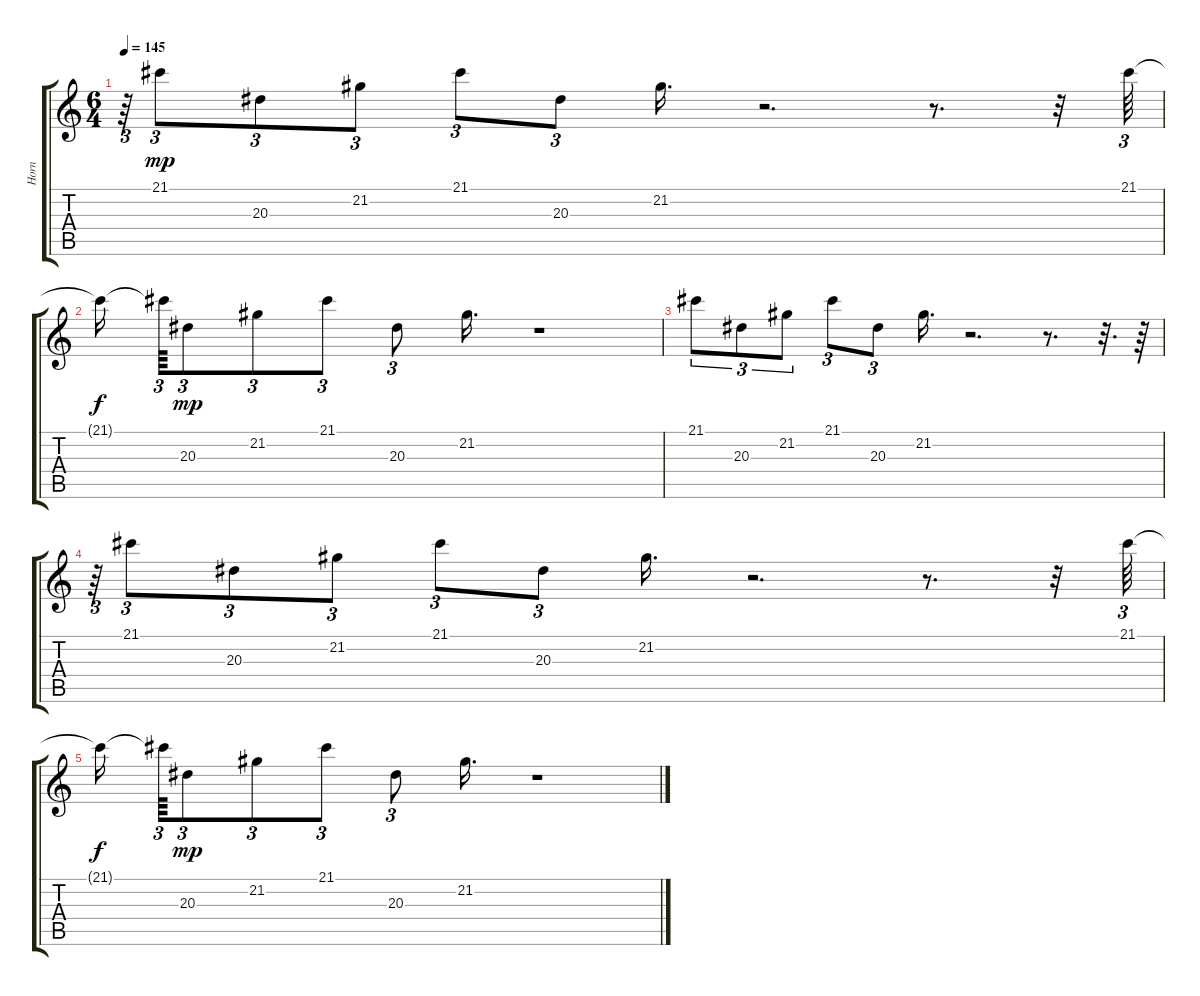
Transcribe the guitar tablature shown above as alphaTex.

\track ("Horn" "Horn") {instrument brasssection}
\staff {score tabs}
\tuning (E4 B3 G3 D3 A2 E2) {hide}
\ts (6 4)
\tempo 145
\clef g2
\ks c
r.64{tu (3 2) dy mp} 21.1.8{tu (3 2)} 20.3.8{tu (3 2)} 21.2.8{tu (3 2)} 21.1.8{tu (3 2)} 20.3.8{tu (3 2)} 21.2.16{d} r.2{d} r.8{d} r.32 21.1.64{tu (3 2)} |
21.1{t}.16{dy f beam splitsecondary} 21.1{t}.64{tu (3 2)} 20.3.8{tu (3 2) dy mp} 21.2.8{tu (3 2)} 21.1.8{tu (3 2)} 20.3.8{tu (3 2)} 21.2.16{d} r.1 |
21.1.8{tu (3 2)} 20.3.8{tu (3 2)} 21.2.8{tu (3 2)} 21.1.8{tu (3 2)} 20.3.8{tu (3 2)} 21.2.16{d} r.2{d} r.8{d} r.32{d} r.64 |
r.64{tu (3 2)} 21.1.8{tu (3 2)} 20.3.8{tu (3 2)} 21.2.8{tu (3 2)} 21.1.8{tu (3 2)} 20.3.8{tu (3 2)} 21.2.16{d} r.2{d} r.8{d} r.32 21.1.64{tu (3 2)} |
21.1{t}.16{dy f beam splitsecondary} 21.1{t}.64{tu (3 2)} 20.3.8{tu (3 2) dy mp} 21.2.8{tu (3 2)} 21.1.8{tu (3 2)} 20.3.8{tu (3 2)} 21.2.16{d} r.1
